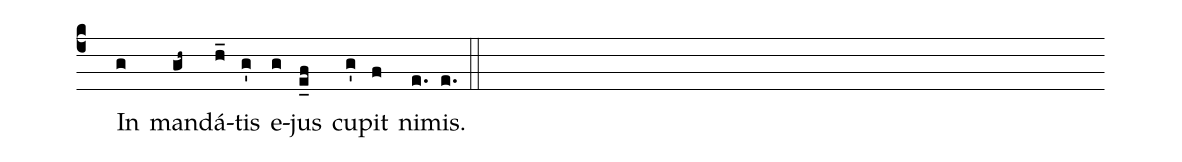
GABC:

%%
(c4) () In(g) man(gh~)dá(h_)tis(g') e(g)jus(e_0f) cu(g')pit(f) ni(e.)mis.(e.) (::)
